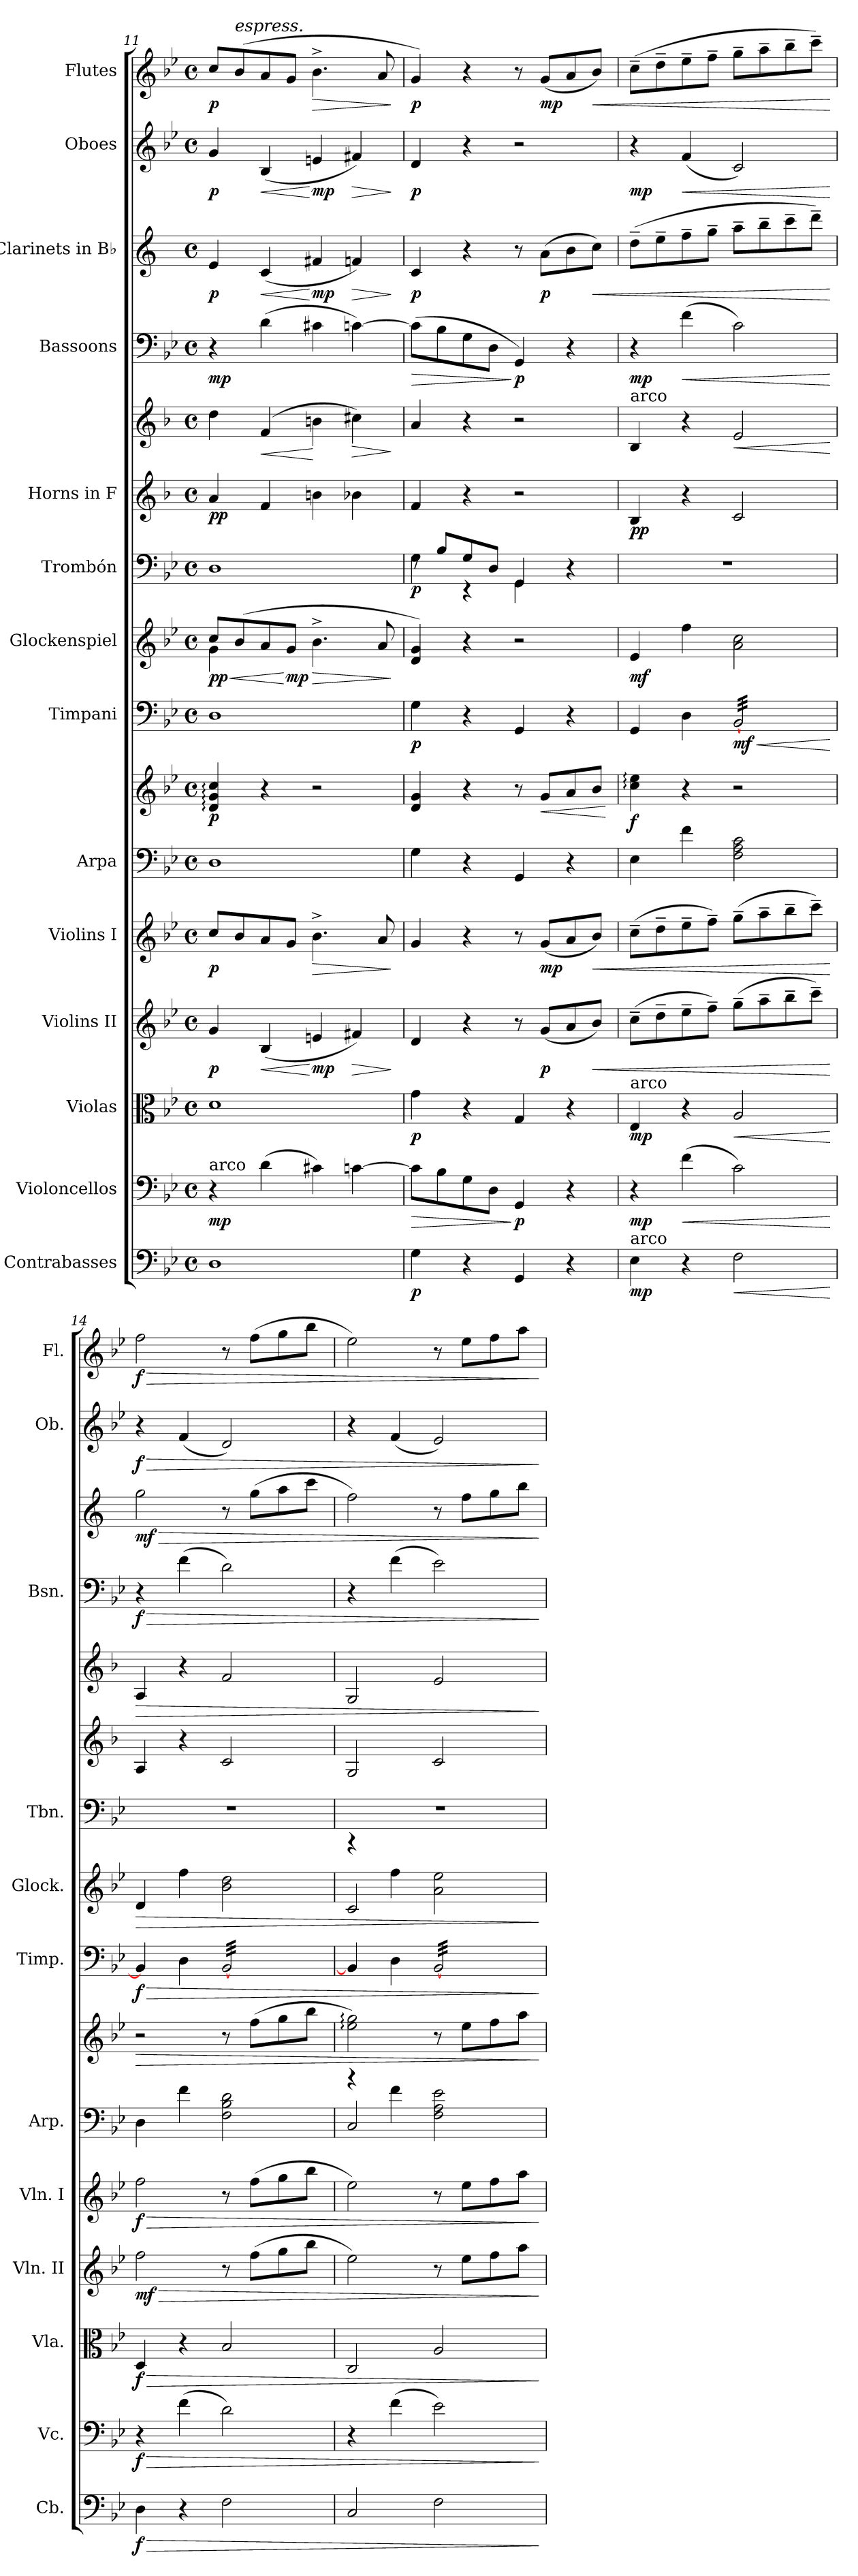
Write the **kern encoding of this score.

**kern	**dynam	**kern	**dynam	**kern	**dynam	**kern	**dynam	**kern	**dynam	**kern	**kern	**dynam	**kern	**dynam	**kern	**dynam	**kern	**dynam	**kern	**kern	**dynam	**kern	**dynam	**kern	**dynam	**kern	**dynam	**kern	**dynam
*part14	*part14	*part13	*part13	*part12	*part12	*part11	*part11	*part10	*part10	*part9	*part9	*part9	*part8	*part8	*part7	*part7	*part6	*part6	*part5	*part5	*part5	*part4	*part4	*part3	*part3	*part2	*part2	*part1	*part1
*staff16	*staff16	*staff15	*staff15	*staff14	*staff14	*staff13	*staff13	*staff12	*staff12	*staff11	*staff10	*staff10/11	*staff9	*staff9	*staff8	*staff8	*staff7	*staff7	*staff6	*staff5	*staff5/6	*staff4	*staff4	*staff3	*staff3	*staff2	*staff2	*staff1	*staff1
*I"Contrabasses	*	*I"Violoncellos	*	*I"Violas	*	*I"Violins II	*	*I"Violins I	*	*I"Arpa	*	*	*I"Timpani	*	*I"Glockenspiel	*	*I"Trombón	*	*I"Horns in F	*	*	*I"Bassoons	*	*I"Clarinets in B♭	*	*I"Oboes	*	*I"Flutes	*
*I'Cb.	*	*I'Vc.	*	*I'Vla.	*	*I'Vln. II	*	*I'Vln. I	*	*I'Arp.	*	*	*I'Timp.	*	*I'Glock.	*	*I'Tbn.	*	*	*	*	*I'Bsn.	*	*	*	*I'Ob.	*	*I'Fl.	*
*clefF4	*	*clefF4	*	*clefC3	*	*clefG2	*	*clefG2	*	*clefF4	*clefG2	*	*clefF4	*	*clefG2	*	*clefF4	*	*clefG2	*clefG2	*	*clefF4	*	*clefG2	*	*clefG2	*	*clefG2	*
*ITrd7c12	*	*	*	*	*	*	*	*	*	*	*	*	*	*	*ITrd-14c-24	*	*	*	*ITrd4c7	*ITrd4c7	*	*	*	*ITrd1c2	*	*	*	*	*
*k[b-e-]	*	*k[b-e-]	*	*k[b-e-]	*	*k[b-e-]	*	*k[b-e-]	*	*k[b-e-]	*k[b-e-]	*	*k[b-e-]	*	*k[b-e-]	*	*k[b-e-]	*	*k[b-e-]	*k[b-e-]	*	*k[b-e-]	*	*k[b-e-]	*	*k[b-e-]	*	*k[b-e-]	*
*M4/4	*	*M4/4	*	*M4/4	*	*M4/4	*	*M4/4	*	*M4/4	*M4/4	*	*M4/4	*	*M4/4	*	*M4/4	*	*M4/4	*M4/4	*	*M4/4	*	*M4/4	*	*M4/4	*	*M4/4	*
*met(c)	*	*met(c)	*	*met(c)	*	*met(c)	*	*met(c)	*	*met(c)	*met(c)	*	*met(c)	*	*met(c)	*	*met(c)	*	*met(c)	*met(c)	*	*met(c)	*	*met(c)	*	*met(c)	*	*met(c)	*
=11	=11	=11	=11	=11	=11	=11	=11	=11	=11	=11	=11	=11	=11	=11	=11	=11	=11	=11	=11	=11	=11	=11	=11	=11	=11	=11	=11	=11	=11
!	!	!LO:TX:a:t=arco	!	!	!	!	!	!	!	!	!	!	!	!	!	!	!	!	!	!	!	!	!	!	!	!	!	!	!
!	!	!	!LO:DY:b	!	!	!	!LO:DY:b	!	!LO:DY:b	!	!	!LO:DY:b	!	!	!	!LO:HP:b	!	!	!	!	!	!	!	!	!	!	!	!	!
*	*	*	*	*	*	*	*	*	*	*	*	*	*	*	*^	*	*	*	*	*	*	*	*	*	*	*	*	*	*
!	!	!	!	!	!	!	!	!	!	!	!	!	!	!	!	!	!LO:DY:n=1:b	!	!	!	!	!	!	!	!	!	!	!	!	!
!	!	!	!	!	!	!	!	!	!	!	!	!	!	!	!	!	!LO:DY:n=2:b	!	!	!	!	!LO:DY:b=2	!	!	!	!	!	!	!	!
!	!	!	!	!	!	!	!	!	!	!	!	!	!	!	!	!	!	!	!	!	!	!LO:DY:n=1:b	!	!LO:DY:b	!	!LO:DY:b	!	!LO:DY:b	!	!LO:DY:b
1DD	.	4r	mp	1d	.	4g/	p	8cc/L	p	1D	4d/: 4g/: 4cc/:	p	1D	.	8cccc/L	4ggg\	< p p	1D	.	4d/	4g\	p p	4r	mp	4d/	p	4g/	p	8cc/L	p
!	!	!	!	!	!	!	!	!	!	!	!	!	!	!	!	!	!	!	!	!	!	!	!	!	!	!	!	!	!LO:TX:a:i:t=espress.	!
.	.	.	.	.	.	.	.	8b-/	.	.	.	.	.	.	(>8bbb-/	.	.	.	.	.	.	.	.	.	.	.	.	.	(>8b-/	.
!	!	!	!	!	!	!	!LO:HP:b	!	!	!	!	!	!	!	!	!	!	!	!	!	!	!LO:HP:b	!	!	!	!LO:HP:b	!	!LO:HP:b	!	!
.	.	(>4d\	.	.	.	(<4B-/	<	8a/	.	.	4r	.	.	.	8aaa/	2.ryy	.	.	.	4B-/	(>4B-/	<	(>4d\	.	(<4B-/	<	(<4B-/	<	8a/	.
!	!	!	!	!	!	!	!	!	!	!	!	!	!	!	!	!	!LO:DY:n=3:b	!	!	!	!	!	!	!	!	!	!	!	!	!
.	.	.	.	.	.	.	.	8g/J	.	.	.	.	.	.	8ggg/J	.	[ mp	.	.	.	.	.	.	.	.	.	.	.	8g/J	.
!	!	!	!	!	!	!	!LO:DY:n=1:b	!	!LO:HP:b	!	!	!	!	!	!	!	!LO:HP:b	!	!	!	!	!LO:DY:n=2:b=2	!	!	!	!	!	!	!	!LO:HP:b
!	!	!	!	!	!	!	!	!	!	!	!	!	!	!	!	!	!	!	!	!	!	!LO:DY:n=3:b	!	!	!	!LO:DY:n=1:b	!	!LO:DY:n=1:b	!	!
.	.	4c#X\)	.	.	.	4en/	[ mp	4.b-^\	>	.	2r	.	.	.	4.bbb-^\	.	>	.	.	4en\	4en\	[ mp mp	4c#X\	.	4en/	[ mp	4en/	[ mp	4.b-^\	>
!	!	!	!	!	!	!	!LO:HP:b	!	!	!	!	!	!	!	!	!	!	!	!	!	!	!LO:HP:b	!	!	!	!LO:HP:b	!	!LO:HP:b	!	!
.	.	[4cn\	.	.	.	4f#X/)	>	.	.	.	.	.	.	.	.	.	.	.	.	4e-X\	4f#X\)	>	[4cn\)	.	4e-X/)	>	4f#X/)	>	.	.
.	.	.	.	.	.	.	.	8a/	.	.	.	.	.	.	8aaa/	.	.	.	.	.	.	.	.	.	.	.	.	.	8a/	.
*	*	*	*	*	*	*	*	*	*	*	*	*	*	*	*v	*v	*	*	*	*	*	*	*	*	*	*	*	*	*	*
.	.	.	.	.	.	.	]	.	]	.	.	.	.	.	.	]	.	.	.	.	]	.	.	.	]	.	]	.	]
!!LO:PB:g=z
=12	=12	=12	=12	=12	=12	=12	=12	=12	=12	=12	=12	=12	=12	=12	=12	=12	=12	=12	=12	=12	=12	=12	=12	=12	=12	=12	=12	=12	=12
!	!LO:DY:b	!	!LO:HP:b	!	!LO:DY:b	!	!	!	!	!	!	!	!	!LO:DY:b	!	!	!	!LO:DY:b	!	!	!	!	!LO:HP:b	!	!LO:DY:b	!	!LO:DY:b	!	!LO:DY:b
*	*	*	*	*	*	*	*	*	*	*	*	*	*	*	*	*	*^	*	*	*	*	*	*	*	*	*	*	*	*
4GG\	p	8c\L]	>	4g\	p	4d/	.	4g/	.	4G\	4d/ 4g/	.	4G\	p	4ddd/ 4ggg/)	.	8rF	4G\	p	4B-/	4d/	.	(>8c\L]	>	4B-/	p	4d/	p	4g/)	p
.	.	8B-\	.	.	.	.	.	.	.	.	.	.	.	.	.	.	8B-/L	.	.	.	.	.	8B-\	.	.	.	.	.	.	.
4r	.	8G\	.	4r	.	4r	.	4r	.	4r	4r	.	4r	.	4r	.	8G/	4r	.	4r	4r	.	8G\	.	4r	.	4r	.	4r	.
.	.	8D\J	.	.	.	.	.	.	.	.	.	.	.	.	.	.	8D/J	.	.	.	.	.	8D\J	.	.	.	.	.	.	.
!	!	!	!LO:DY:n=1:b	!	!	!	!	!	!	!	!	!	!	!	!	!	!	!	!	!	!	!	!	!LO:DY:n=1:b	!	!	!	!	!	!
4GGG/	.	4GG/	] p	4G/	.	8r	.	8r	.	4GG/	8r	.	4GG/	.	2r	.	4GG/	4GG\	.	2r	2r	.	4GG/)	] p	8r	.	2r	.	8r	.
!	!	!	!	!	!	!	!LO:DY:b	!	!LO:DY:b	!	!	!LO:HP:b	!	!	!	!	!	!	!	!	!	!	!	!	!	!LO:DY:b	!	!	!	!LO:DY:b
.	.	.	.	.	.	(<8g/L	p	(<8g/L	mp	.	8g/L	<	.	.	.	.	.	.	.	.	.	.	.	.	(>8g\L	p	.	.	(<8g/L	mp
4r	.	4r	.	4r	.	8a/	.	8a/	.	4r	8a/	.	4r	.	.	.	4r	4ryy	.	.	.	.	4r	.	8a\	.	.	.	8a/	.
!	!	!	!	!	!	!	!LO:HP:b	!	!LO:HP:b	!	!	!	!	!	!	!	!	!	!	!	!	!	!	!	!	!LO:HP:b	!	!	!	!LO:HP:b
.	.	.	.	.	.	8b-/J)	<	8b-/J)	<	.	8b-/J	.	.	.	.	.	.	.	.	.	.	.	.	.	8b-\J)	<	.	.	8b-/J)	<
*	*	*	*	*	*	*	*	*	*	*	*	*	*	*	*	*	*v	*v	*	*	*	*	*	*	*	*	*	*	*	*
.	.	.	.	.	.	.	.	.	.	.	.	[	.	.	.	.	.	.	.	.	.	.	.	.	.	.	.	.	.
=13	=13	=13	=13	=13	=13	=13	=13	=13	=13	=13	=13	=13	=13	=13	=13	=13	=13	=13	=13	=13	=13	=13	=13	=13	=13	=13	=13	=13	=13
!	!	!	!	!	!	!	!	!	!	!	!	!	!	!	!	!	!	!	!	!LO:TX:a:t=arco	!	!	!	!	!	!	!	!	!
!	!	!	!	!LO:TX:a:t=arco	!	!	!	!	!	!	!	!	!	!	!	!	!	!	!	!	!	!	!	!	!	!	!	!	!
!LO:TX:a:t=arco	!	!	!	!	!	!	!	!	!	!	!	!	!	!	!	!	!	!	!	!	!	!	!	!	!	!	!	!	!
!	!LO:DY:b	!	!LO:DY:b	!	!LO:DY:b	!	!	!	!	!	!	!LO:DY:b	!	!	!	!LO:DY:b	!	!	!	!	!LO:DY:b=2	!	!	!	!	!	!	!	!
!	!	!	!	!	!	!	!	!	!	!	!	!	!	!	!	!	!	!	!	!	!LO:DY:n=1:b	!	!LO:DY:b	!	!	!	!LO:DY:b	!	!
4EE-\	mp	4r	mp	4E-/	mp	(>8cc~\L	.	(>8cc~\L	.	4E-\	4cc\: 4ee-\:	f	4GG/	.	4eee-/	mf	1r	.	4E-/	4E-/	p p	4r	mp	(>8cc~\L	.	4r	mp	(>8cc~\L	.
.	.	.	.	.	.	8dd~\	.	8dd~\	.	.	.	.	.	.	.	.	.	.	.	.	.	.	.	8dd~\	.	.	.	8dd~\	.
!	!	!	!LO:HP:b	!	!	!	!	!	!	!	!	!	!	!	!	!	!	!	!	!	!	!	!LO:HP:b	!	!	!	!LO:HP:b	!	!
4r	.	(>4f\	<	4r	.	8ee-~\	.	8ee-~\	.	4f\	4r	.	4D\	.	4ffff\	.	.	.	4r	4r	.	(>4f\	<	8ee-~\	.	(<4f/	<	8ee-~\	.
.	.	.	.	.	.	8ff~\J)	.	8ff~\J)	.	.	.	.	.	.	.	.	.	.	.	.	.	.	.	8ff~\J	.	.	.	8ff~\J	.
!	!LO:HP:b	!	!	!	!LO:HP:b	!	!	!	!	!	!	!	!	!LO:HP:b	!	!	!	!	!	!	!LO:HP:b	!	!	!	!	!	!	!	!
!	!	!	!	!	!	!	!	!	!	!	!	!	!	!LO:DY:n=1:b	!	!	!	!	!	!	!	!	!	!	!	!	!	!	!
*	*	*	*	*	*	*	*	*	*	*	*	*	*tremolo	*	*	*	*	*	*	*	*	*	*	*	*	*	*	*	*
2FF\	<	2c\)	.	2A/	<	(>8gg~\L	.	(>8gg~\L	.	2F\ 2A\ 2c\	2r	.	[32BB-/LLL	< mf	2aaa\ 2cccc\	.	.	.	2F/	2A/	<	2c\)	.	8gg~\L	.	2c/)	.	8gg~\L	.
.	.	.	.	.	.	.	.	.	.	.	.	.	32BB-/	.	.	.	.	.	.	.	.	.	.	.	.	.	.	.	.
.	.	.	.	.	.	.	.	.	.	.	.	.	32BB-/	.	.	.	.	.	.	.	.	.	.	.	.	.	.	.	.
.	.	.	.	.	.	.	.	.	.	.	.	.	32BB-/	.	.	.	.	.	.	.	.	.	.	.	.	.	.	.	.
.	.	.	.	.	.	8aa~\	.	8aa~\	.	.	.	.	32BB-/	.	.	.	.	.	.	.	.	.	.	8aa~\	.	.	.	8aa~\	.
.	.	.	.	.	.	.	.	.	.	.	.	.	32BB-/	.	.	.	.	.	.	.	.	.	.	.	.	.	.	.	.
.	.	.	.	.	.	.	.	.	.	.	.	.	32BB-/	.	.	.	.	.	.	.	.	.	.	.	.	.	.	.	.
.	.	.	.	.	.	.	.	.	.	.	.	.	32BB-/	.	.	.	.	.	.	.	.	.	.	.	.	.	.	.	.
.	.	.	.	.	.	8bb-~\	.	8bb-~\	.	.	.	.	32BB-/	.	.	.	.	.	.	.	.	.	.	8bb-~\	.	.	.	8bb-~\	.
.	.	.	.	.	.	.	.	.	.	.	.	.	32BB-/	.	.	.	.	.	.	.	.	.	.	.	.	.	.	.	.
.	.	.	.	.	.	.	.	.	.	.	.	.	32BB-/	.	.	.	.	.	.	.	.	.	.	.	.	.	.	.	.
.	.	.	.	.	.	.	.	.	.	.	.	.	32BB-/	.	.	.	.	.	.	.	.	.	.	.	.	.	.	.	.
.	.	.	.	.	.	8ccc~\J)	.	8ccc~\J)	.	.	.	.	32BB-/	.	.	.	.	.	.	.	.	.	.	8ccc~\J)	.	.	.	8ccc~\J)	.
.	.	.	.	.	.	.	.	.	.	.	.	.	32BB-/	.	.	.	.	.	.	.	.	.	.	.	.	.	.	.	.
.	.	.	.	.	.	.	.	.	.	.	.	.	32BB-/	.	.	.	.	.	.	.	.	.	.	.	.	.	.	.	.
.	.	.	.	.	.	.	.	.	.	.	.	.	32BB-/JJJ	.	.	.	.	.	.	.	.	.	.	.	.	.	.	.	.
*	*	*	*	*	*	*	*	*	*	*	*	*	*Xtremolo	*	*	*	*	*	*	*	*	*	*	*	*	*	*	*	*
.	[	.	[	.	[	.	[	.	[	.	.	.	.	[	.	.	.	.	.	.	[	.	[	.	[	.	[	.	[
=14	=14	=14	=14	=14	=14	=14	=14	=14	=14	=14	=14	=14	=14	=14	=14	=14	=14	=14	=14	=14	=14	=14	=14	=14	=14	=14	=14	=14	=14
!	!LO:HP:b	!	!LO:HP:b	!	!LO:HP:b	!	!LO:HP:b	!	!LO:HP:b	!	!	!LO:HP:b	!	!LO:HP:b	!	!LO:HP:b	!	!	!	!	!LO:HP:b	!	!LO:HP:b	!	!LO:HP:b	!	!LO:HP:b	!	!LO:HP:b
!	!LO:DY:n=1:b	!	!LO:DY:n=1:b	!	!LO:DY:n=1:b	!	!LO:DY:n=1:b	!	!LO:DY:n=1:b	!	!	!	!	!LO:DY:n=1:b	!	!	!	!	!	!	!LO:DY:n=1:b=2	!	!	!	!	!	!	!	!
!	!	!	!	!	!	!	!	!	!	!	!	!	!	!	!	!	!	!	!	!	!LO:DY:n=2:b	!	!LO:DY:n=1:b	!	!LO:DY:n=1:b	!	!LO:DY:n=1:b	!	!LO:DY:n=1:b
4DD\	> f	4r	> f	4D/	> f	2ff\	> mf	2ff\	> f	4D\	2r	>	4BB-/]	> f	4ddd/	>	1r	.	4D/	4D/	> mf mf	4r	> f	2ff\	> mf	4r	> f	2ff\	> f
4r	.	(>4f\	.	4r	.	.	.	.	.	4f\	.	.	4D\	.	4ffff\	.	.	.	4r	4r	.	(>4f\	.	.	.	(<4f/	.	.	.
*	*	*	*	*	*	*	*	*	*	*	*	*	*tremolo	*	*	*	*	*	*	*	*	*	*	*	*	*	*	*	*
2FF\	.	2d\)	.	2B-/	.	8r	.	8r	.	2F\ 2B-\ 2d\	8r	.	[32BB-/LLL	.	2bbb-\ 2dddd\	.	.	.	2F/	2B-/	.	2d\)	.	8r	.	2d/)	.	8r	.
.	.	.	.	.	.	.	.	.	.	.	.	.	32BB-/	.	.	.	.	.	.	.	.	.	.	.	.	.	.	.	.
.	.	.	.	.	.	.	.	.	.	.	.	.	32BB-/	.	.	.	.	.	.	.	.	.	.	.	.	.	.	.	.
.	.	.	.	.	.	.	.	.	.	.	.	.	32BB-/	.	.	.	.	.	.	.	.	.	.	.	.	.	.	.	.
.	.	.	.	.	.	(>8ff\L	.	(>8ff\L	.	.	(>8ff\L	.	32BB-/	.	.	.	.	.	.	.	.	.	.	(>8ff\L	.	.	.	(>8ff\L	.
.	.	.	.	.	.	.	.	.	.	.	.	.	32BB-/	.	.	.	.	.	.	.	.	.	.	.	.	.	.	.	.
.	.	.	.	.	.	.	.	.	.	.	.	.	32BB-/	.	.	.	.	.	.	.	.	.	.	.	.	.	.	.	.
.	.	.	.	.	.	.	.	.	.	.	.	.	32BB-/	.	.	.	.	.	.	.	.	.	.	.	.	.	.	.	.
.	.	.	.	.	.	8gg\	.	8gg\	.	.	8gg\	.	32BB-/	.	.	.	.	.	.	.	.	.	.	8gg\	.	.	.	8gg\	.
.	.	.	.	.	.	.	.	.	.	.	.	.	32BB-/	.	.	.	.	.	.	.	.	.	.	.	.	.	.	.	.
.	.	.	.	.	.	.	.	.	.	.	.	.	32BB-/	.	.	.	.	.	.	.	.	.	.	.	.	.	.	.	.
.	.	.	.	.	.	.	.	.	.	.	.	.	32BB-/	.	.	.	.	.	.	.	.	.	.	.	.	.	.	.	.
.	.	.	.	.	.	8bb-\J	.	8bb-\J	.	.	8bb-\J	.	32BB-/	.	.	.	.	.	.	.	.	.	.	8bb-\J	.	.	.	8bb-\J	.
.	.	.	.	.	.	.	.	.	.	.	.	.	32BB-/	.	.	.	.	.	.	.	.	.	.	.	.	.	.	.	.
.	.	.	.	.	.	.	.	.	.	.	.	.	32BB-/	.	.	.	.	.	.	.	.	.	.	.	.	.	.	.	.
.	.	.	.	.	.	.	.	.	.	.	.	.	32BB-/JJJ	.	.	.	.	.	.	.	.	.	.	.	.	.	.	.	.
*	*	*	*	*	*	*	*	*	*	*	*	*	*Xtremolo	*	*	*	*	*	*	*	*	*	*	*	*	*	*	*	*
=15	=15	=15	=15	=15	=15	=15	=15	=15	=15	=15	=15	=15	=15	=15	=15	=15	=15	=15	=15	=15	=15	=15	=15	=15	=15	=15	=15	=15	=15
*	*	*	*	*	*	*	*	*	*	*^	*	*	*	*	*^	*	*	*	*	*	*	*	*	*	*	*	*	*	*
2CC/	.	4r	.	2C/	.	2ee-\)	.	2ee-\)	.	2C/	4rb	2ee-\: 2gg\:)	.	4BB-/]	.	2ccc/	4rggg	.	1r	.	2C/	2C/	.	4r	.	2ee-\)	.	4r	.	2ee-\)	.
.	.	(>4f\	.	.	.	.	.	.	.	.	4f\	.	.	4D\	.	.	4ffff\	.	.	.	.	.	.	(>4f\	.	.	.	(<4f/	.	.	.
*	*	*	*	*	*	*	*	*	*	*	*	*	*	*tremolo	*	*	*	*	*	*	*	*	*	*	*	*	*	*	*	*	*
2FF\	.	2e-\)	.	2A/	.	8r	.	8r	.	2F\ 2A\ 2e-\	2ryy	8r	.	[32BB-/LLL	.	2aaa\ 2eeee-\	2ryy	.	.	.	2F/	2A/	.	2e-\)	.	8r	.	2e-/)	.	8r	.
.	.	.	.	.	.	.	.	.	.	.	.	.	.	32BB-/	.	.	.	.	.	.	.	.	.	.	.	.	.	.	.	.	.
.	.	.	.	.	.	.	.	.	.	.	.	.	.	32BB-/	.	.	.	.	.	.	.	.	.	.	.	.	.	.	.	.	.
.	.	.	.	.	.	.	.	.	.	.	.	.	.	32BB-/	.	.	.	.	.	.	.	.	.	.	.	.	.	.	.	.	.
.	.	.	.	.	.	8ee-\L	.	8ee-\L	.	.	.	8ee-\L	.	32BB-/	.	.	.	.	.	.	.	.	.	.	.	8ee-\L	.	.	.	8ee-\L	.
.	.	.	.	.	.	.	.	.	.	.	.	.	.	32BB-/	.	.	.	.	.	.	.	.	.	.	.	.	.	.	.	.	.
.	.	.	.	.	.	.	.	.	.	.	.	.	.	32BB-/	.	.	.	.	.	.	.	.	.	.	.	.	.	.	.	.	.
.	.	.	.	.	.	.	.	.	.	.	.	.	.	32BB-/	.	.	.	.	.	.	.	.	.	.	.	.	.	.	.	.	.
.	.	.	.	.	.	8ff\	.	8ff\	.	.	.	8ff\	.	32BB-/	.	.	.	.	.	.	.	.	.	.	.	8ff\	.	.	.	8ff\	.
.	.	.	.	.	.	.	.	.	.	.	.	.	.	32BB-/	.	.	.	.	.	.	.	.	.	.	.	.	.	.	.	.	.
.	.	.	.	.	.	.	.	.	.	.	.	.	.	32BB-/	.	.	.	.	.	.	.	.	.	.	.	.	.	.	.	.	.
.	.	.	.	.	.	.	.	.	.	.	.	.	.	32BB-/	.	.	.	.	.	.	.	.	.	.	.	.	.	.	.	.	.
.	.	.	.	.	.	8aa\J	.	8aa\J	.	.	.	8aa\J	.	32BB-/	.	.	.	.	.	.	.	.	.	.	.	8aa\J	.	.	.	8aa\J	.
.	.	.	.	.	.	.	.	.	.	.	.	.	.	32BB-/	.	.	.	.	.	.	.	.	.	.	.	.	.	.	.	.	.
.	.	.	.	.	.	.	.	.	.	.	.	.	.	32BB-/	.	.	.	.	.	.	.	.	.	.	.	.	.	.	.	.	.
.	.	.	.	.	.	.	.	.	.	.	.	.	.	32BB-/JJJ	.	.	.	.	.	.	.	.	.	.	.	.	.	.	.	.	.
*	*	*	*	*	*	*	*	*	*	*	*	*	*	*Xtremolo	*	*	*	*	*	*	*	*	*	*	*	*	*	*	*	*	*
*	*	*	*	*	*	*	*	*	*	*v	*v	*	*	*	*	*v	*v	*	*	*	*	*	*	*	*	*	*	*	*	*	*
.	]	.	]	.	]	.	]	.	]	.	.	]	.	]	.	]	.	.	.	.	]	.	]	.	]	.	]	.	]
=	=	=	=	=	=	=	=	=	=	=	=	=	=	=	=	=	=	=	=	=	=	=	=	=	=	=	=	=	=
*-	*-	*-	*-	*-	*-	*-	*-	*-	*-	*-	*-	*-	*-	*-	*-	*-	*-	*-	*-	*-	*-	*-	*-	*-	*-	*-	*-	*-	*-
